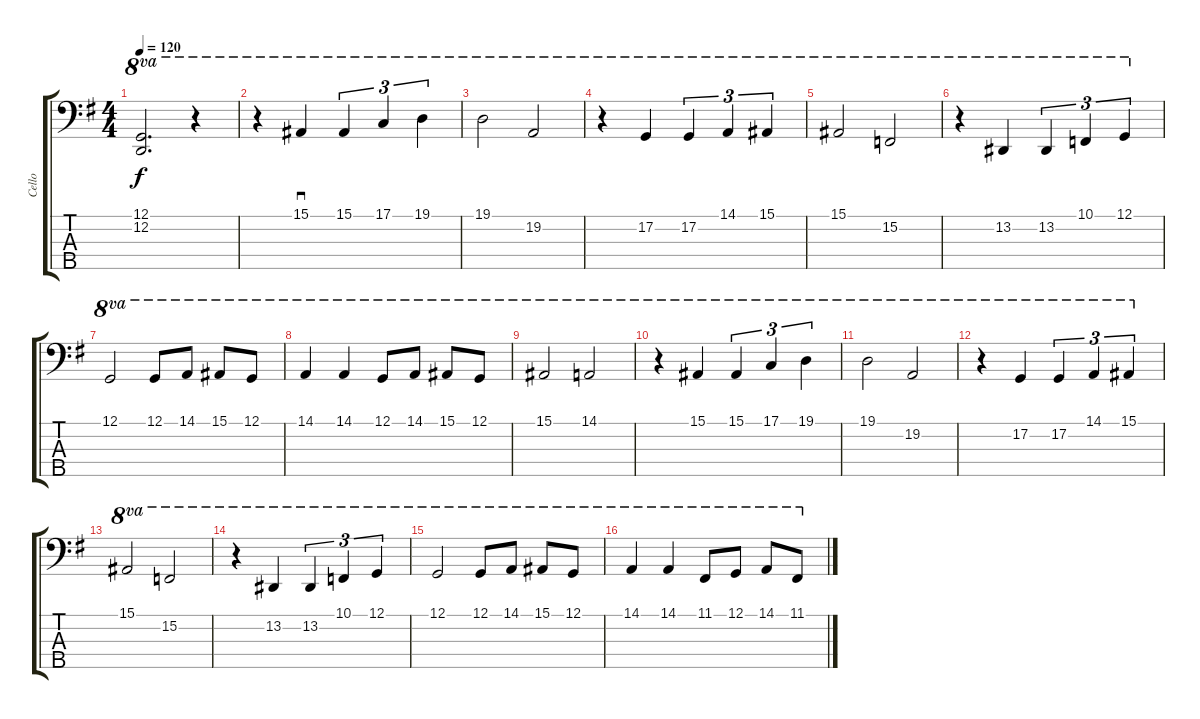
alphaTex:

\track ("Cello" "Cello") {instrument cello}
\staff {score tabs}
\tuning (G2 D2 A1 E1 B0) {hide}
\ts (4 4)
\tempo 120
\clef f4
\ks g
(12.1 12.2).2{d ot 8va dy f} r.4{ot 8va} |
r.4{ot 8va} 15.1.4{sd ot 8va} 15.1.4{tu (3 2) ot 8va} 17.1.4{tu (3 2) ot 8va} 19.1.4{tu (3 2) ot 8va} |
19.1.2{ot 8va} 19.2.2{ot 8va} |
r.4{ot 8va} 17.2.4{ot 8va} 17.2.4{tu (3 2) ot 8va} 14.1.4{tu (3 2) ot 8va} 15.1.4{tu (3 2) ot 8va} |
15.1.2{ot 8va} 15.2.2{ot 8va} |
r.4{ot 8va} 13.2.4{ot 8va} 13.2.4{tu (3 2) ot 8va} 10.1.4{tu (3 2) ot 8va} 12.1.4{tu (3 2) ot 8va} |
12.1.2{ot 8va} 12.1.8{ot 8va} 14.1.8{ot 8va} 15.1.8{ot 8va} 12.1.8{ot 8va} |
14.1.4{ot 8va} 14.1.4{ot 8va} 12.1.8{ot 8va} 14.1.8{ot 8va} 15.1.8{ot 8va} 12.1.8{ot 8va} |
15.1.2{ot 8va} 14.1.2{ot 8va} |
r.4{ot 8va} 15.1.4{ot 8va} 15.1.4{tu (3 2) ot 8va} 17.1.4{tu (3 2) ot 8va} 19.1.4{tu (3 2) ot 8va} |
19.1.2{ot 8va} 19.2.2{ot 8va} |
r.4{ot 8va} 17.2.4{ot 8va} 17.2.4{tu (3 2) ot 8va} 14.1.4{tu (3 2) ot 8va} 15.1.4{tu (3 2) ot 8va} |
15.1.2{ot 8va} 15.2.2{ot 8va} |
r.4{ot 8va} 13.2.4{ot 8va} 13.2.4{tu (3 2) ot 8va} 10.1.4{tu (3 2) ot 8va} 12.1.4{tu (3 2) ot 8va} |
12.1.2{ot 8va} 12.1.8{ot 8va} 14.1.8{ot 8va} 15.1.8{ot 8va} 12.1.8{ot 8va} |
14.1.4{ot 8va} 14.1.4{ot 8va} 11.1.8{ot 8va} 12.1.8{ot 8va} 14.1.8{ot 8va} 11.1.8{ot 8va}
